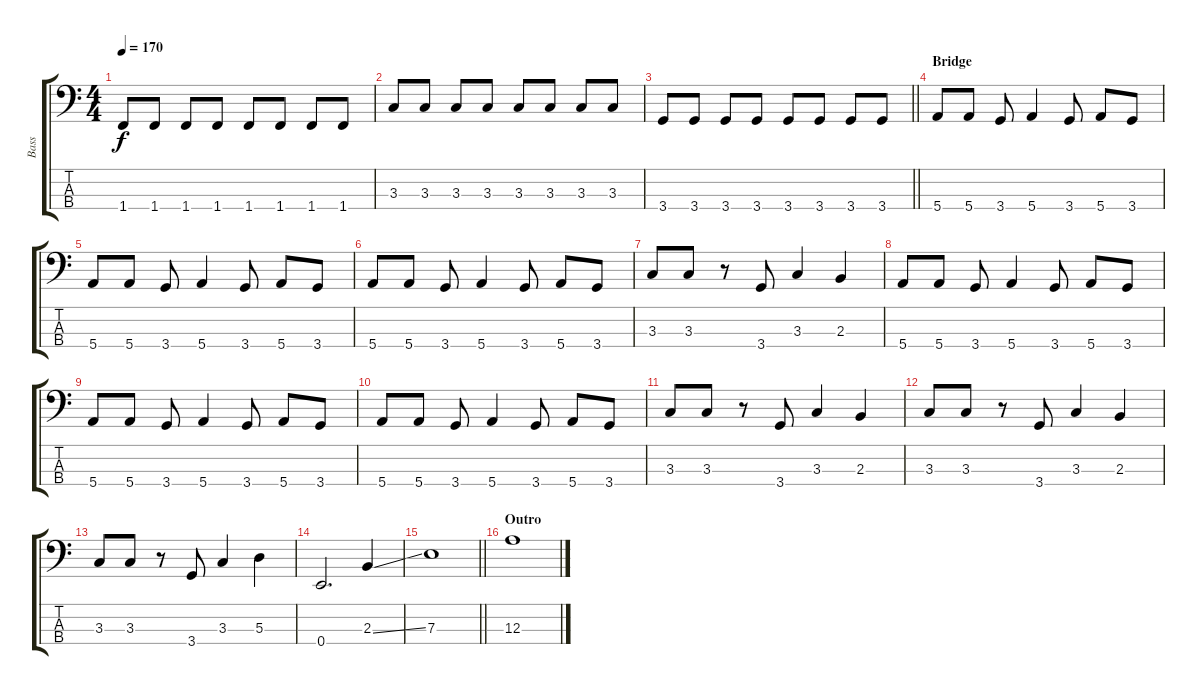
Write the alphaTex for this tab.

\track ("Bass" "Bass") {instrument electricbassfinger}
\staff {score tabs}
\tuning (G2 D2 A1 E1) {hide}
\ts (4 4)
\tempo 170
\clef f4
\ks c
1.4.8{dy f} 1.4.8 1.4.8 1.4.8 1.4.8 1.4.8 1.4.8 1.4.8 |
3.3.8 3.3.8 3.3.8 3.3.8 3.3.8 3.3.8 3.3.8 3.3.8 |
\barLineRight lightlight
3.4.8 3.4.8 3.4.8 3.4.8 3.4.8 3.4.8 3.4.8 3.4.8 |
\section ("" "Bridge")
5.4.8 5.4.8 3.4.8 5.4.4 3.4.8 5.4.8 3.4.8 |
5.4.8 5.4.8 3.4.8 5.4.4 3.4.8 5.4.8 3.4.8 |
5.4.8 5.4.8 3.4.8 5.4.4 3.4.8 5.4.8 3.4.8 |
3.3.8 3.3.8 r.8 3.4.8 3.3.4 2.3.4 |
5.4.8 5.4.8 3.4.8 5.4.4 3.4.8 5.4.8 3.4.8 |
5.4.8 5.4.8 3.4.8 5.4.4 3.4.8 5.4.8 3.4.8 |
5.4.8 5.4.8 3.4.8 5.4.4 3.4.8 5.4.8 3.4.8 |
3.3.8 3.3.8 r.8 3.4.8 3.3.4 2.3.4 |
3.3.8 3.3.8 r.8 3.4.8 3.3.4 2.3.4 |
3.3.8 3.3.8 r.8 3.4.8 3.3.4 5.3.4 |
0.4.2{d} 2.3{ss}.4 |
\barLineRight lightlight
7.3.1 |
\section ("" "Outro")
12.3{ss}.1
